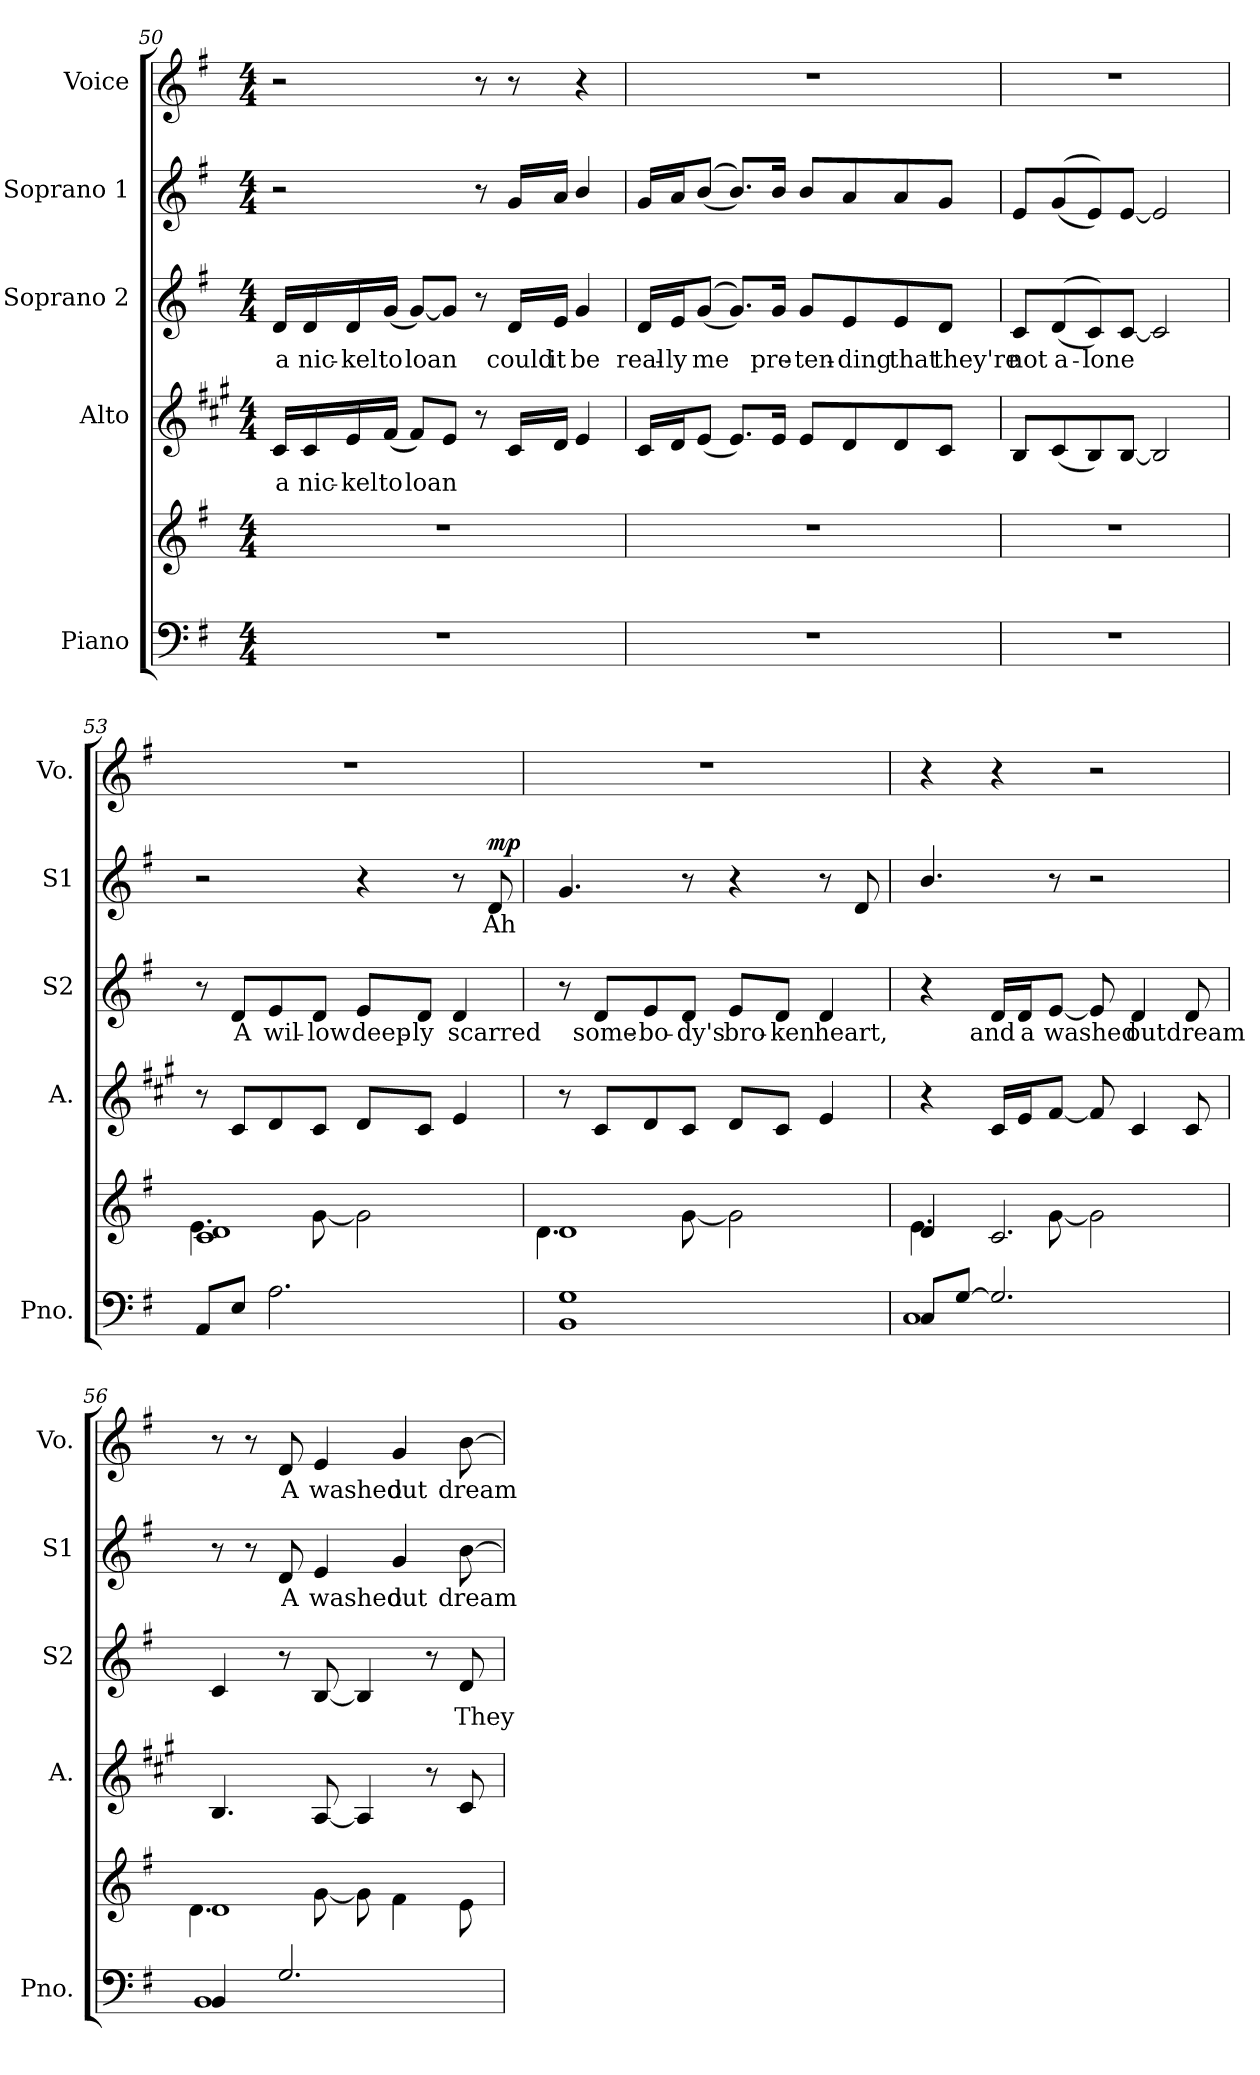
**kern	**kern	**kern	**text	**kern	**text	**kern	**text	**dynam	**kern	**text
*part5	*part5	*part4	*part4	*part3	*part3	*part2	*part2	*part2	*part1	*part1
*staff6	*staff5	*staff4	*staff4	*staff3	*staff3	*staff2	*staff2	*staff2	*staff1	*staff1
*I"Piano	*	*I"Alto	*	*I"Soprano 2	*	*I"Soprano 1	*	*	*I"Voice	*
*I'Pno.	*	*I'A.	*	*I'S2	*	*I'S1	*	*	*I'Vo.	*
*clefF4	*clefG2	*clefG2	*	*clefG2	*	*clefG2	*	*	*clefG2	*
*	*	*ITrd1c2	*	*	*	*	*	*	*	*
*k[f#]	*k[f#]	*k[f#]	*	*k[f#]	*	*k[f#]	*	*	*k[f#]	*
*G:	*G:	*G:	*	*G:	*	*G:	*	*	*G:	*
*M4/4	*M4/4	*M4/4	*	*M4/4	*	*M4/4	*	*	*M4/4	*
=50	=50	=50	=50	=50	=50	=50	=50	=50	=50	=50
!	!	!	!LO:LY:b	!	!LO:LY:b	!	!	!	!	!
1r	1r	16B/LL	a	16d/LL	a	2r	.	.	2r	.
!	!	!	!LO:LY:b	!	!LO:LY:b	!	!	!	!	!
.	.	16B/	nic-	16d/	nic-	.	.	.	.	.
!	!	!	!LO:LY:b	!	!LO:LY:b	!	!	!	!	!
.	.	16d/	-kel	16d/	-kel	.	.	.	.	.
!	!	!	!LO:LY:b	!	!LO:LY:b	!	!	!	!	!
.	.	(<16e/JJ	to	(<16g/JJ	to	.	.	.	.	.
!	!	!	!LO:LY:b	!	!LO:LY:b	!	!	!	!	!
.	.	8e/L)	loan	[8g/L)	loan	.	.	.	.	.
.	.	8d/J	.	8g/J]	.	.	.	.	.	.
.	.	8r	.	8r	.	8r	.	.	8r	.
!	!	!	!	!	!LO:LY:b	!	!	!	!	!
.	.	16B/LL	.	16d/LL	could	16g/LL	.	.	8r	.
!	!	!	!	!	!LO:LY:b	!	!	!	!	!
.	.	16c/JJ	.	16e/JJ	it	16a/JJ	.	.	.	.
!	!	!	!	!	!LO:LY:b	!	!	!	!	!
.	.	4d/	.	4g/	be	4b/	.	.	4r	.
!!LO:PB:g=z
=51	=51	=51	=51	=51	=51	=51	=51	=51	=51	=51
!	!	!	!	!	!LO:LY:b	!	!	!	!	!
1r	1r	16B/LL	.	16d/LL	real-	16g/LL	.	.	1r	.
!	!	!	!	!	!LO:LY:b	!	!	!	!	!
.	.	16c/J	.	16e/J	-ly	16a/J	.	.	.	.
!	!	!	!	!	!LO:LY:b	!	!	!	!	!
.	.	(<8d/J	.	(<(<8g/J	me	(<(<8b/J	.	.	.	.
.	.	8.d/L)	.	8.g/L))	.	8.b/L))	.	.	.	.
!	!	!	!	!	!LO:LY:b	!	!	!	!	!
.	.	16d/Jk	.	16g/Jk	-pre-	16b/Jk	.	.	.	.
!	!	!	!	!	!LO:LY:b	!	!	!	!	!
.	.	8d/L	.	8g/L	-ten-	8b/L	.	.	.	.
!	!	!	!	!	!LO:LY:b	!	!	!	!	!
.	.	8c/	.	8e/	-ding	8a/	.	.	.	.
!	!	!	!	!	!LO:LY:b	!	!	!	!	!
.	.	8c/	.	8e/	that	8a/	.	.	.	.
!	!	!	!	!	!LO:LY:b	!	!	!	!	!
.	.	8B/J	.	8d/J	they're	8g/J	.	.	.	.
=52	=52	=52	=52	=52	=52	=52	=52	=52	=52	=52
!	!	!	!	!	!LO:LY:b	!	!	!	!	!
1r	1r	8A/L	.	8c/L	not	8e/L	.	.	1r	.
!	!	!	!	!	!LO:LY:b	!	!	!	!	!
.	.	(<8B/	.	(<(<8d/	a-	(<(<8g/	.	.	.	.
!	!	!	!	!	!LO:LY:b	!	!	!	!	!
.	.	8A/)	.	8c/))	-lone	8e/))	.	.	.	.
.	.	[8A/J	.	[8c/J	.	[8e/J	.	.	.	.
.	.	2A/]	.	2c/]	.	2e/]	.	.	.	.
=53	=53	=53	=53	=53	=53	=53	=53	=53	=53	=53
*	*^	*	*	*	*	*	*	*	*	*
8AA/L	1c 1d	4.e\	8r	.	8r	.	2r	.	.	1r	.
!	!	!	!	!	!	!LO:LY:b	!	!	!	!	!
8E/J	.	.	8B/L	.	8d/L	A	.	.	.	.	.
!	!	!	!	!	!	!LO:LY:b	!	!	!	!	!
2.A\	.	.	8c/	.	8e/	wil-	.	.	.	.	.
!	!	!	!	!	!	!LO:LY:b	!	!	!	!	!
.	.	[8g\	8B/J	.	8d/J	-low	.	.	.	.	.
!	!	!	!	!	!	!LO:LY:b	!	!	!	!	!
.	.	2g\]	8c/L	.	8e/L	deep-	4r	.	.	.	.
!	!	!	!	!	!	!LO:LY:b	!	!	!	!	!
.	.	.	8B/J	.	8d/J	-ly	.	.	.	.	.
!	!	!	!	!	!	!LO:LY:b	!	!	!	!	!
.	.	.	4d/	.	4d/	scarred	8r	.	.	.	.
!	!	!	!	!	!	!	!	!LO:LY:b	!LO:DY:b	!	!
.	.	.	.	.	.	.	8d/	Ah	mp	.	.
!!LO:LB:g=z
=54	=54	=54	=54	=54	=54	=54	=54	=54	=54	=54	=54
1BB 1G	1d	4.d\	8r	.	8r	.	4.g/	.	.	1r	.
!	!	!	!	!	!	!LO:LY:b	!	!	!	!	!
.	.	.	8B/L	.	8d/L	some-	.	.	.	.	.
!	!	!	!	!	!	!LO:LY:b	!	!	!	!	!
.	.	.	8c/	.	8e/	-bo-	.	.	.	.	.
!	!	!	!	!	!	!LO:LY:b	!	!	!	!	!
.	.	[8g\	8B/J	.	8d/J	-dy's	8r	.	.	.	.
!	!	!	!	!	!	!LO:LY:b	!	!	!	!	!
.	.	2g\]	8c/L	.	8e/L	bro-	4r	.	.	.	.
!	!	!	!	!	!	!LO:LY:b	!	!	!	!	!
.	.	.	8B/J	.	8d/J	-ken	.	.	.	.	.
!	!	!	!	!	!	!LO:LY:b	!	!	!	!	!
.	.	.	4d/	.	4d/	heart,	8r	.	.	.	.
.	.	.	.	.	.	.	8d/	.	.	.	.
=55	=55	=55	=55	=55	=55	=55	=55	=55	=55	=55	=55
*^	*	*	*	*	*	*	*	*	*	*	*
8C/L	1C	4d/	4.e\	4r	.	4r	.	4.b/	.	.	4r	.
[8G/J	.	.	.	.	.	.	.	.	.	.	.	.
!	!	!	!	!	!	!	!LO:LY:b	!	!	!	!	!
2.G/]	.	2.c/	.	16B/LL	.	16d/LL	and	.	.	.	4r	.
!	!	!	!	!	!	!	!LO:LY:b	!	!	!	!	!
.	.	.	.	16d/J	.	16d/J	a	.	.	.	.	.
!	!	!	!	!	!	!	!LO:LY:b	!	!	!	!	!
.	.	.	[8g\	[8e/J	.	[8e/J	washed	8r	.	.	.	.
.	.	.	2g\]	8e/]	.	8e/]	.	2r	.	.	2r	.
!	!	!	!	!	!	!	!LO:LY:b	!	!	!	!	!
.	.	.	.	4B/	.	4d/	out	.	.	.	.	.
!	!	!	!	!	!	!	!LO:LY:b	!	!	!	!	!
.	.	.	.	8B/	.	8d/	dream	.	.	.	.	.
=56	=56	=56	=56	=56	=56	=56	=56	=56	=56	=56	=56	=56
4BB/	1BB	1d	4.d\	4.A/	.	4c/	.	8r	.	.	8r	.
.	.	.	.	.	.	.	.	8r	.	.	8r	.
!	!	!	!	!	!	!	!	!	!LO:LY:b	!	!	!LO:LY:b
2.G/	.	.	.	.	.	8r	.	8d/	A	.	8d/	A
!	!	!	!	!	!	!	!	!	!LO:LY:b	!	!	!LO:LY:b
.	.	.	[8g\	[8G/	.	[8B/	.	4e/	washed	.	4e/	washed
.	.	.	8g\]	4G/]	.	4B/]	.	.	.	.	.	.
!	!	!	!	!	!	!	!	!	!LO:LY:b	!	!	!LO:LY:b
.	.	.	4f#\	.	.	.	.	4g/	out	.	4g/	out
.	.	.	.	8r	.	8r	.	.	.	.	.	.
!	!	!	!	!	!	!	!LO:LY:b	!	!LO:LY:b	!	!	!LO:LY:b
.	.	.	8e\	8B/	.	8d/	They	[8b\	dream	.	[8b\	dream
*v	*v	*	*	*	*	*	*	*	*	*	*	*
*	*v	*v	*	*	*	*	*	*	*	*	*
=	=	=	=	=	=	=	=	=	=	=
*-	*-	*-	*-	*-	*-	*-	*-	*-	*-	*-
